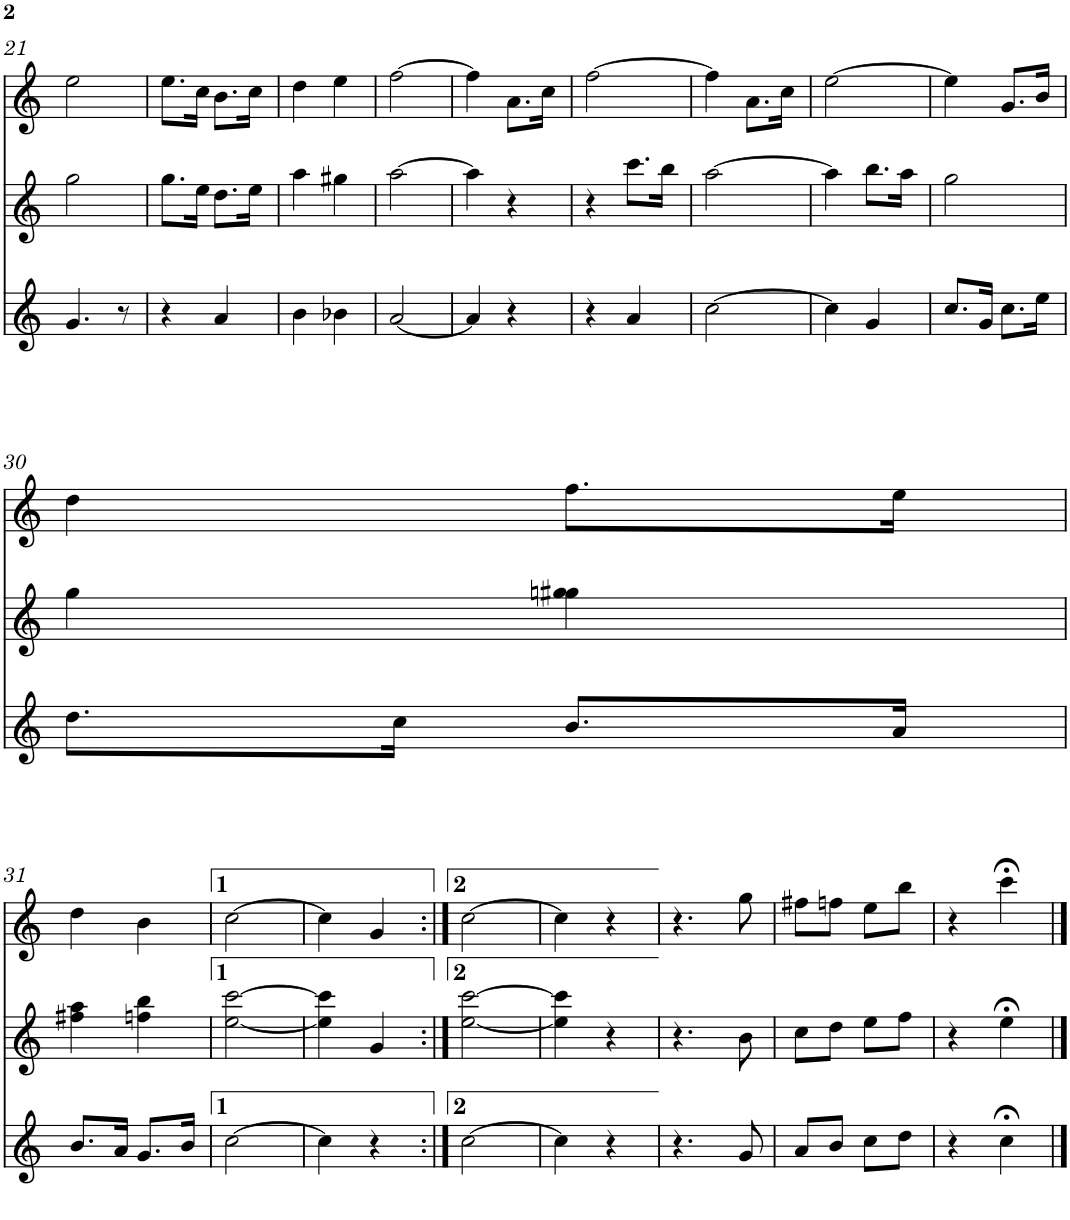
**kern	**kern	**kern
*part3	*part2	*part1
*staff3	*staff2	*staff1
*I"Part 3	*I"Part 2	*I"Part 1
!!LO:PB:g=z
*clefG2	*clefG2	*clefG2
*k[]	*k[]	*k[]
*M2/4	*M2/4	*M2/4
=21	=21	=21
4.g/	2gg\	2ee\
8r	.	.
=22	=22	=22
4r	8.gg\L	8.ee\L
.	16ee\Jk	16cc\Jk
4a/	8.dd\L	8.b\L
.	16ee\Jk	16cc\Jk
=23	=23	=23
4b\	4aa\	4dd\
4b-X\	4gg#X\	4ee\
=24	=24	=24
[2a/	[2aa\	[2ff\
=25	=25	=25
4a/]	4aa\]	4ff\]
4r	4r	8.a\L
.	.	16cc\Jk
=26	=26	=26
4r	4r	[2ff\
4a/	8.ccc\L	.
.	16bb\Jk	.
=27	=27	=27
[2cc\	[2aa\	4ff\]
.	.	8.a\L
.	.	16cc\Jk
=28	=28	=28
4cc\]	4aa\]	[2ee\
4g/	8.bb\L	.
.	16aa\Jk	.
=29	=29	=29
8.cc/L	2gg\	4ee\]
16g/Jk	.	.
8.cc\L	.	8.g/L
16ee\Jk	.	16b/Jk
!!LO:LB:g=z
=30	=30	=30
8.dd\L	4gg\	4dd\
16cc\Jk	.	.
8.b/L	4ggn\ 4gg#X\	8.ff\L
16a/Jk	.	16ee\Jk
!!LO:LB:g=z
=31	=31	=31
8.b/L	4ff#X\ 4aa\	4dd\
16a/Jk	.	.
8.g/L	4ffn\ 4bb\	4b\
16b/Jk	.	.
=32	=32	=32
[2cc\	[2ee\ [2ccc\	[2cc\
=33	=33	=33
4cc\]	4ee\] 4ccc\]	4cc\]
4r	4g/	4g/
=34:|!	=34:|!	=34:|!
[2cc\	[2ee\ [2ccc\	[2cc\
=35	=35	=35
4cc\]	4ee\] 4ccc\]	4cc\]
4r	4r	4r
=36	=36	=36
4.r	4.r	4.r
8g/	8b\	8gg\
=37	=37	=37
8a/L	8cc\L	8ff#X\L
8b/J	8dd\J	8ffn\J
8cc\L	8ee\L	8ee\L
8dd\J	8ff\J	8bb\J
=38	=38	=38
4r	4r	4r
4cc;<\	4ee;<\	4ccc;<\
==	==	==
*-	*-	*-
